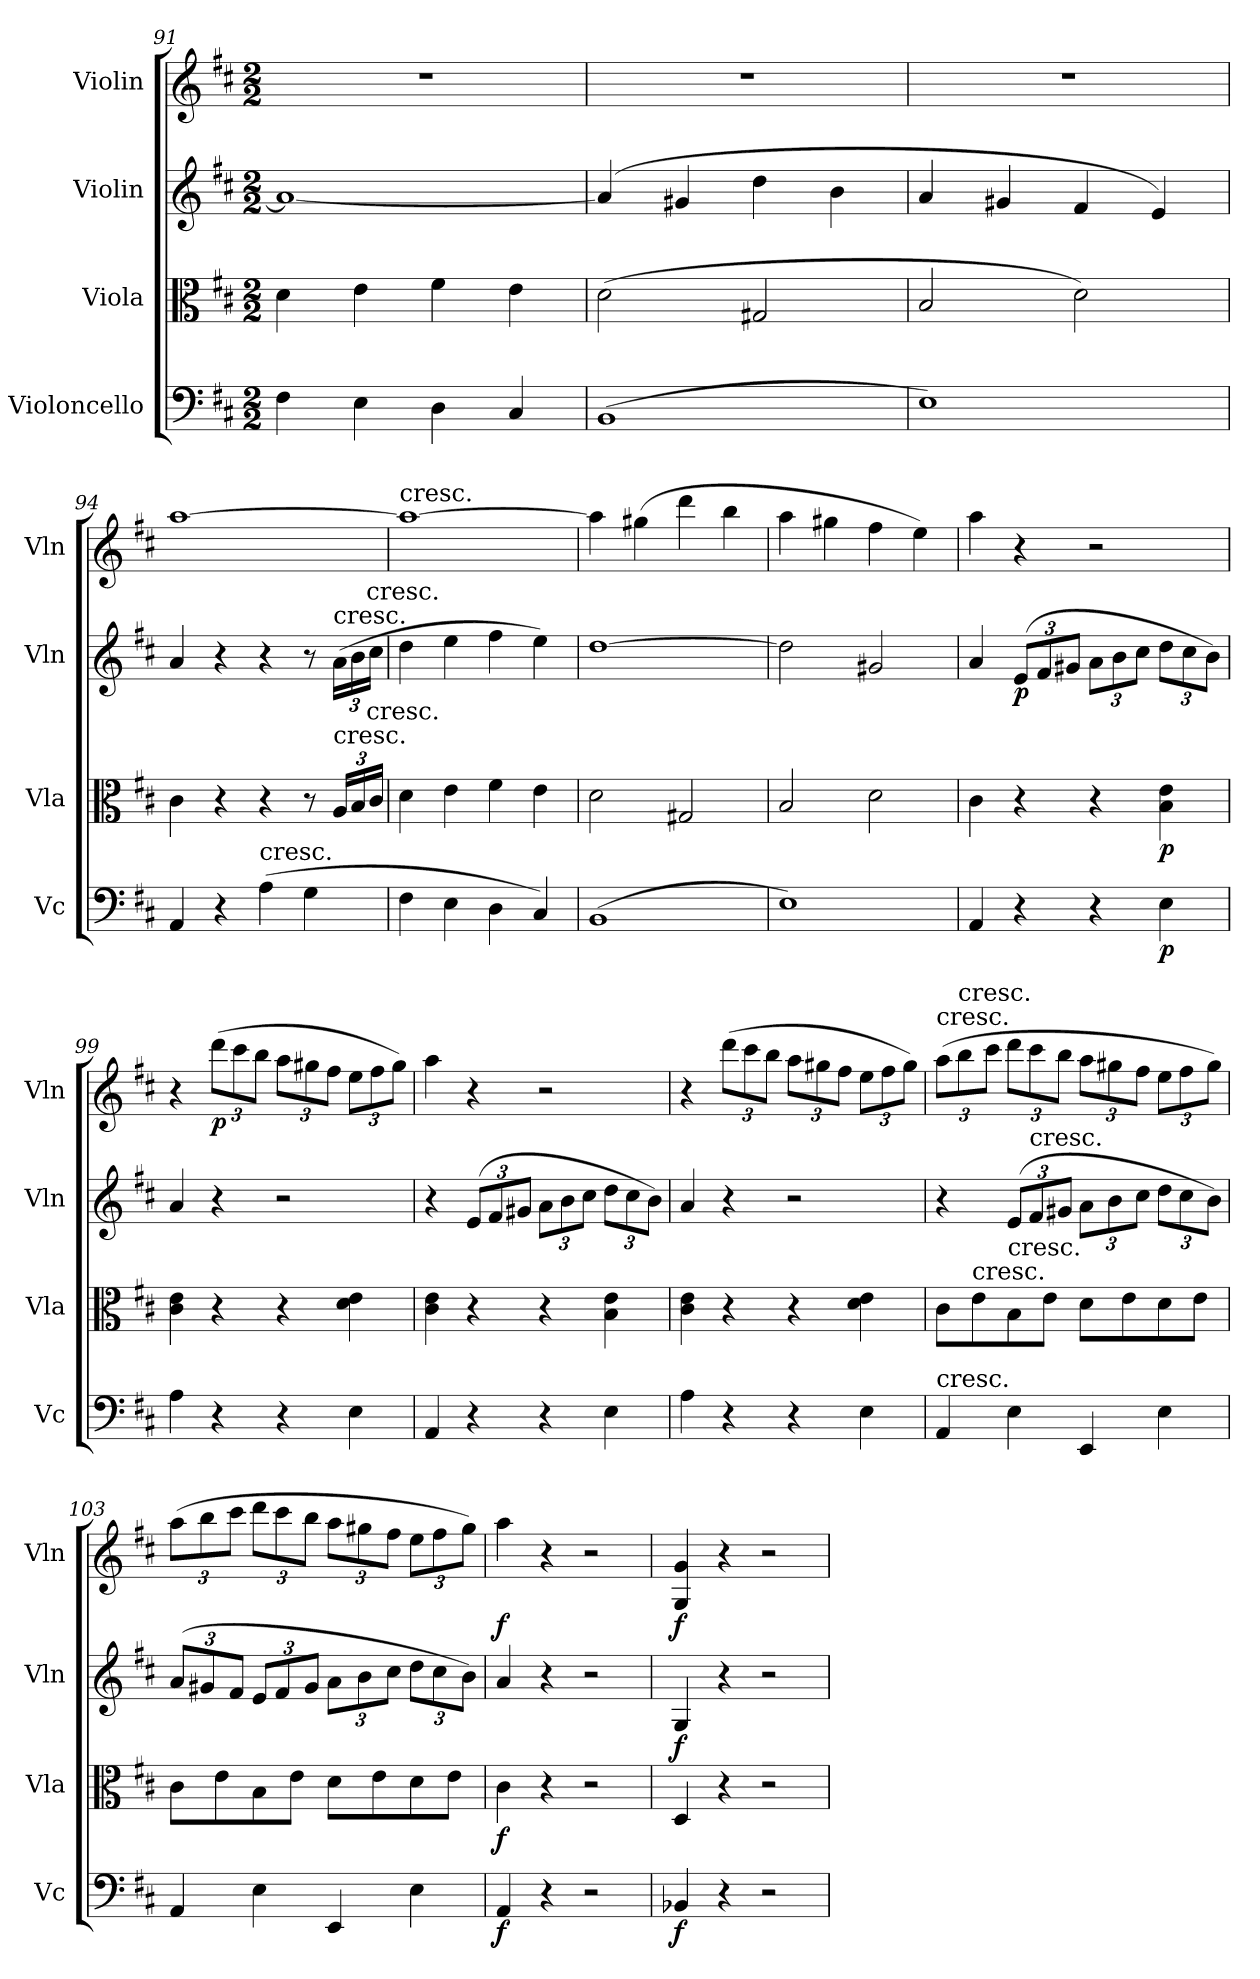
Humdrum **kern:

**kern	**dynam	**kern	**dynam	**kern	**dynam	**kern	**dynam
*part4	*part4	*part3	*part3	*part2	*part2	*part1	*part1
*staff4	*staff4	*staff3	*staff3	*staff2	*staff2	*staff1	*staff1
*I"Violoncello	*	*I"Viola	*	*I"Violin	*	*I"Violin	*
*I'Vc	*	*I'Vla	*	*I'Vln	*	*I'Vln	*
*clefF4	*	*clefC3	*	*clefG2	*	*clefG2	*
*k[f#c#]	*	*k[f#c#]	*	*k[f#c#]	*	*k[f#c#]	*
*D:	*	*D:	*	*D:	*	*D:	*
*M2/2	*	*M2/2	*	*M2/2	*	*M2/2	*
=91	=91	=91	=91	=91	=91	=91	=91
4F#\	.	4d\	.	1a_	.	1r	.
4E\	.	4e\	.	.	.	.	.
4D\	.	4f#\	.	.	.	.	.
4C#/	.	4e\	.	.	.	.	.
=92	=92	=92	=92	=92	=92	=92	=92
(1BB	.	(2d\	.	(4a/]	.	1r	.
.	.	.	.	4g#X/	.	.	.
.	.	2G#X/	.	4dd\	.	.	.
.	.	.	.	4b\	.	.	.
=93	=93	=93	=93	=93	=93	=93	=93
1E)	.	2B/	.	4a/	.	1r	.
.	.	.	.	4g#X/	.	.	.
.	.	2d\)	.	4f#/	.	.	.
.	.	.	.	4e/)	.	.	.
=94	=94	=94	=94	=94	=94	=94	=94
4AA/	.	4c#\	.	4a/	.	[1aa	.
4r	.	4r	.	4r	.	.	.
!LO:TX:t=cresc.	!	!	!	!	!	!	!
(4A\	.	4r	.	4r	.	.	.
4G\	.	8r	.	8r	.	.	.
!	!	!	!	!LO:TX:t=cresc.	!	!	!
!	!	!LO:TX:t=cresc.	!	!	!	!	!
.	.	24A/LL	.	(24a\LL	.	.	.
.	.	24B/	.	24b\	.	.	.
!	!	!	!	!LO:TX:t=cresc.	!	!	!
!	!	!LO:TX:t=cresc.	!	!	!	!	!
.	.	24c#/JJ	.	24cc#\JJ	.	.	.
=95	=95	=95	=95	=95	=95	=95	=95
!	!	!	!	!	!	!LO:TX:t=cresc.	!
4F#\	.	4d\	.	4dd\	.	1aa_	.
4E\	.	4e\	.	4ee\	.	.	.
4D\	.	4f#\	.	4ff#\	.	.	.
4C#/)	.	4e\	.	4ee\)	.	.	.
=96	=96	=96	=96	=96	=96	=96	=96
(1BB	.	2d\	.	[1dd	.	4aa\]	.
.	.	.	.	.	.	(4gg#X\	.
.	.	2G#X/	.	.	.	4ddd\	.
.	.	.	.	.	.	4bb\	.
=97	=97	=97	=97	=97	=97	=97	=97
1E)	.	2B/	.	2dd\]	.	4aa\	.
.	.	.	.	.	.	4gg#X\	.
.	.	2d\	.	2g#X/	.	4ff#\	.
.	.	.	.	.	.	4ee\)	.
=98	=98	=98	=98	=98	=98	=98	=98
4AA/	.	4c#\	.	4a/	.	4aa\	.
4r	.	4r	.	(12e/L	p	4r	.
.	.	.	.	12f#/	.	.	.
.	.	.	.	12g#X/J	.	.	.
4r	.	4r	.	12a\L	.	2r	.
.	.	.	.	12b\	.	.	.
.	.	.	.	12cc#\J	.	.	.
4E\	p	4B\ 4e\	p	12dd\L	.	.	.
.	.	.	.	12cc#\	.	.	.
.	.	.	.	12b\J)	.	.	.
=99	=99	=99	=99	=99	=99	=99	=99
4A\	.	4c#\ 4e\	.	4a/	.	4r	.
4r	.	4r	.	4r	.	(12ddd\L	p
.	.	.	.	.	.	12ccc#\	.
.	.	.	.	.	.	12bb\J	.
4r	.	4r	.	2r	.	12aa\L	.
.	.	.	.	.	.	12gg#X\	.
.	.	.	.	.	.	12ff#\J	.
4E\	.	4d\ 4e\	.	.	.	12ee\L	.
.	.	.	.	.	.	12ff#\	.
.	.	.	.	.	.	12gg#\J)	.
=100	=100	=100	=100	=100	=100	=100	=100
4AA/	.	4c#\ 4e\	.	4r	.	4aa\	.
4r	.	4r	.	(12e/L	.	4r	.
.	.	.	.	12f#/	.	.	.
.	.	.	.	12g#X/J	.	.	.
4r	.	4r	.	12a\L	.	2r	.
.	.	.	.	12b\	.	.	.
.	.	.	.	12cc#\J	.	.	.
4E\	.	4B\ 4e\	.	12dd\L	.	.	.
.	.	.	.	12cc#\	.	.	.
.	.	.	.	12b\J)	.	.	.
=101	=101	=101	=101	=101	=101	=101	=101
4A\	.	4c#\ 4e\	.	4a/	.	4r	.
4r	.	4r	.	4r	.	(12ddd\L	.
.	.	.	.	.	.	12ccc#\	.
.	.	.	.	.	.	12bb\J	.
4r	.	4r	.	2r	.	12aa\L	.
.	.	.	.	.	.	12gg#X\	.
.	.	.	.	.	.	12ff#\J	.
4E\	.	4d\ 4e\	.	.	.	12ee\L	.
.	.	.	.	.	.	12ff#\	.
.	.	.	.	.	.	12gg#\J)	.
=102	=102	=102	=102	=102	=102	=102	=102
!	!	!	!	!	!	!LO:TX:t=cresc.	!
!LO:TX:t=cresc.	!	!	!	!	!	!	!
4AA/	.	8c#\L	.	4r	.	(12aa\L	.
!	!	!	!	!	!	!LO:TX:t=cresc.	!
.	.	.	.	.	.	12bb\	.
!	!	!LO:TX:t=cresc.	!	!	!	!	!
.	.	8e\	.	.	.	.	.
.	.	.	.	.	.	12ccc#\J	.
!	!	!LO:TX:t=cresc.	!	!	!	!	!
4E\	.	8B\	.	(12e/L	.	12ddd\L	.
!	!	!	!	!LO:TX:t=cresc.	!	!	!
.	.	.	.	12f#/	.	12ccc#\	.
.	.	8e\J	.	.	.	.	.
.	.	.	.	12g#X/J	.	12bb\J	.
4EE/	.	8d\L	.	12a\L	.	12aa\L	.
.	.	.	.	12b\	.	12gg#X\	.
.	.	8e\	.	.	.	.	.
.	.	.	.	12cc#\J	.	12ff#\J	.
4E\	.	8d\	.	12dd\L	.	12ee\L	.
.	.	.	.	12cc#\	.	12ff#\	.
.	.	8e\J	.	.	.	.	.
.	.	.	.	12b\J)	.	12gg#\J)	.
=103	=103	=103	=103	=103	=103	=103	=103
4AA/	.	8c#\L	.	(12a/L	.	(12aa\L	.
.	.	.	.	12g#X/	.	12bb\	.
.	.	8e\	.	.	.	.	.
.	.	.	.	12f#/J	.	12ccc#\J	.
4E\	.	8B\	.	12e/L	.	12ddd\L	.
.	.	.	.	12f#/	.	12ccc#\	.
.	.	8e\J	.	.	.	.	.
.	.	.	.	12g#/J	.	12bb\J	.
4EE/	.	8d\L	.	12a\L	.	12aa\L	.
.	.	.	.	12b\	.	12gg#X\	.
.	.	8e\	.	.	.	.	.
.	.	.	.	12cc#\J	.	12ff#\J	.
4E\	.	8d\	.	12dd\L	.	12ee\L	.
.	.	.	.	12cc#\	.	12ff#\	.
.	.	8e\J	.	.	.	.	.
.	.	.	.	12b\J)	.	12gg#\J)	.
=104	=104	=104	=104	=104	=104	=104	=104
4AA/	f	4c#\	f	4a/	.	4aa\	f
4r	.	4r	.	4r	.	4r	.
2r	.	2r	.	2r	.	2r	.
=105	=105	=105	=105	=105	=105	=105	=105
4BB-X/	f	4D/	.	4G/	f	4G/ 4g/	f
4r	.	4r	.	4r	.	4r	.
2r	.	2r	.	2r	.	2r	.
=	=	=	=	=	=	=	=
*-	*-	*-	*-	*-	*-	*-	*-
